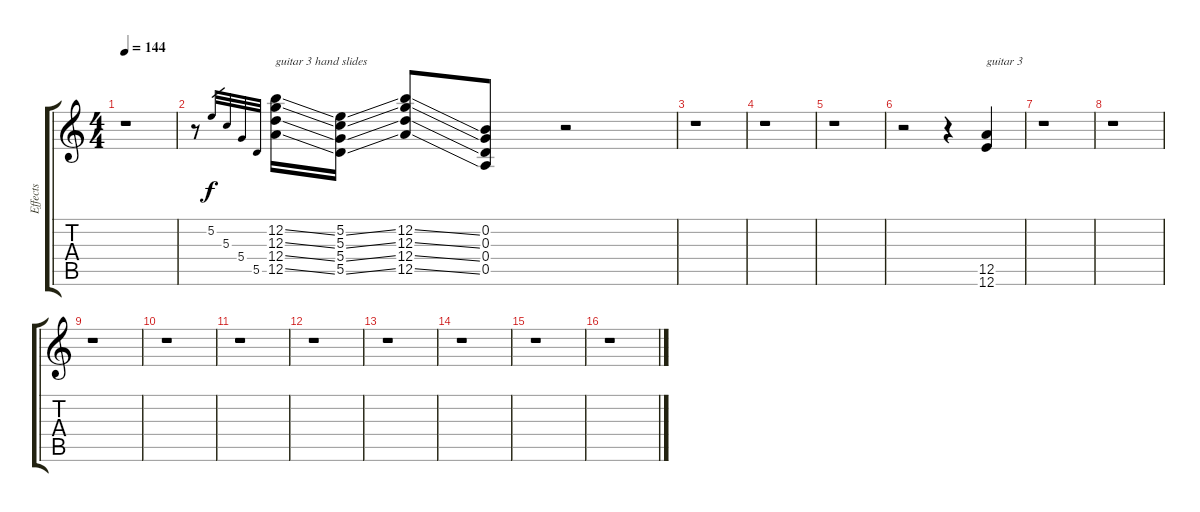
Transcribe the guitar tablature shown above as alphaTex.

\track ("Effects" "Effects") {instrument guitarharmonics}
\staff {score tabs}
\tuning (E4 B3 G3 D3 A2 E2) {hide}
\ts (4 4)
\tempo 144
\clef g2
\ks c
r.1{dy f} |
r.8 5.2.32{gr} 5.3.32{gr} 5.4.32{gr} 5.5.32{gr} (12.2{ss} 12.3{ss} 12.4{ss} 12.5{ss}).16{txt "guitar 3 hand slides" instrument guitarfretnoise} (5.2{ss} 5.3{ss} 5.4{ss} 5.5{ss}).16 (12.2{ss} 12.3{ss} 12.4{ss} 12.5{ss}).8 (0.2 0.3 0.4 0.5).8 r.2 |
r.1 |
r.1 |
r.1 |
r.2 r.4 (12.5 12.6).4{txt "guitar 3" instrument guitarfretnoise} |
r.1 |
r.1 |
r.1 |
r.1 |
r.1 |
r.1 |
r.1 |
r.1 |
r.1 |
r.1
